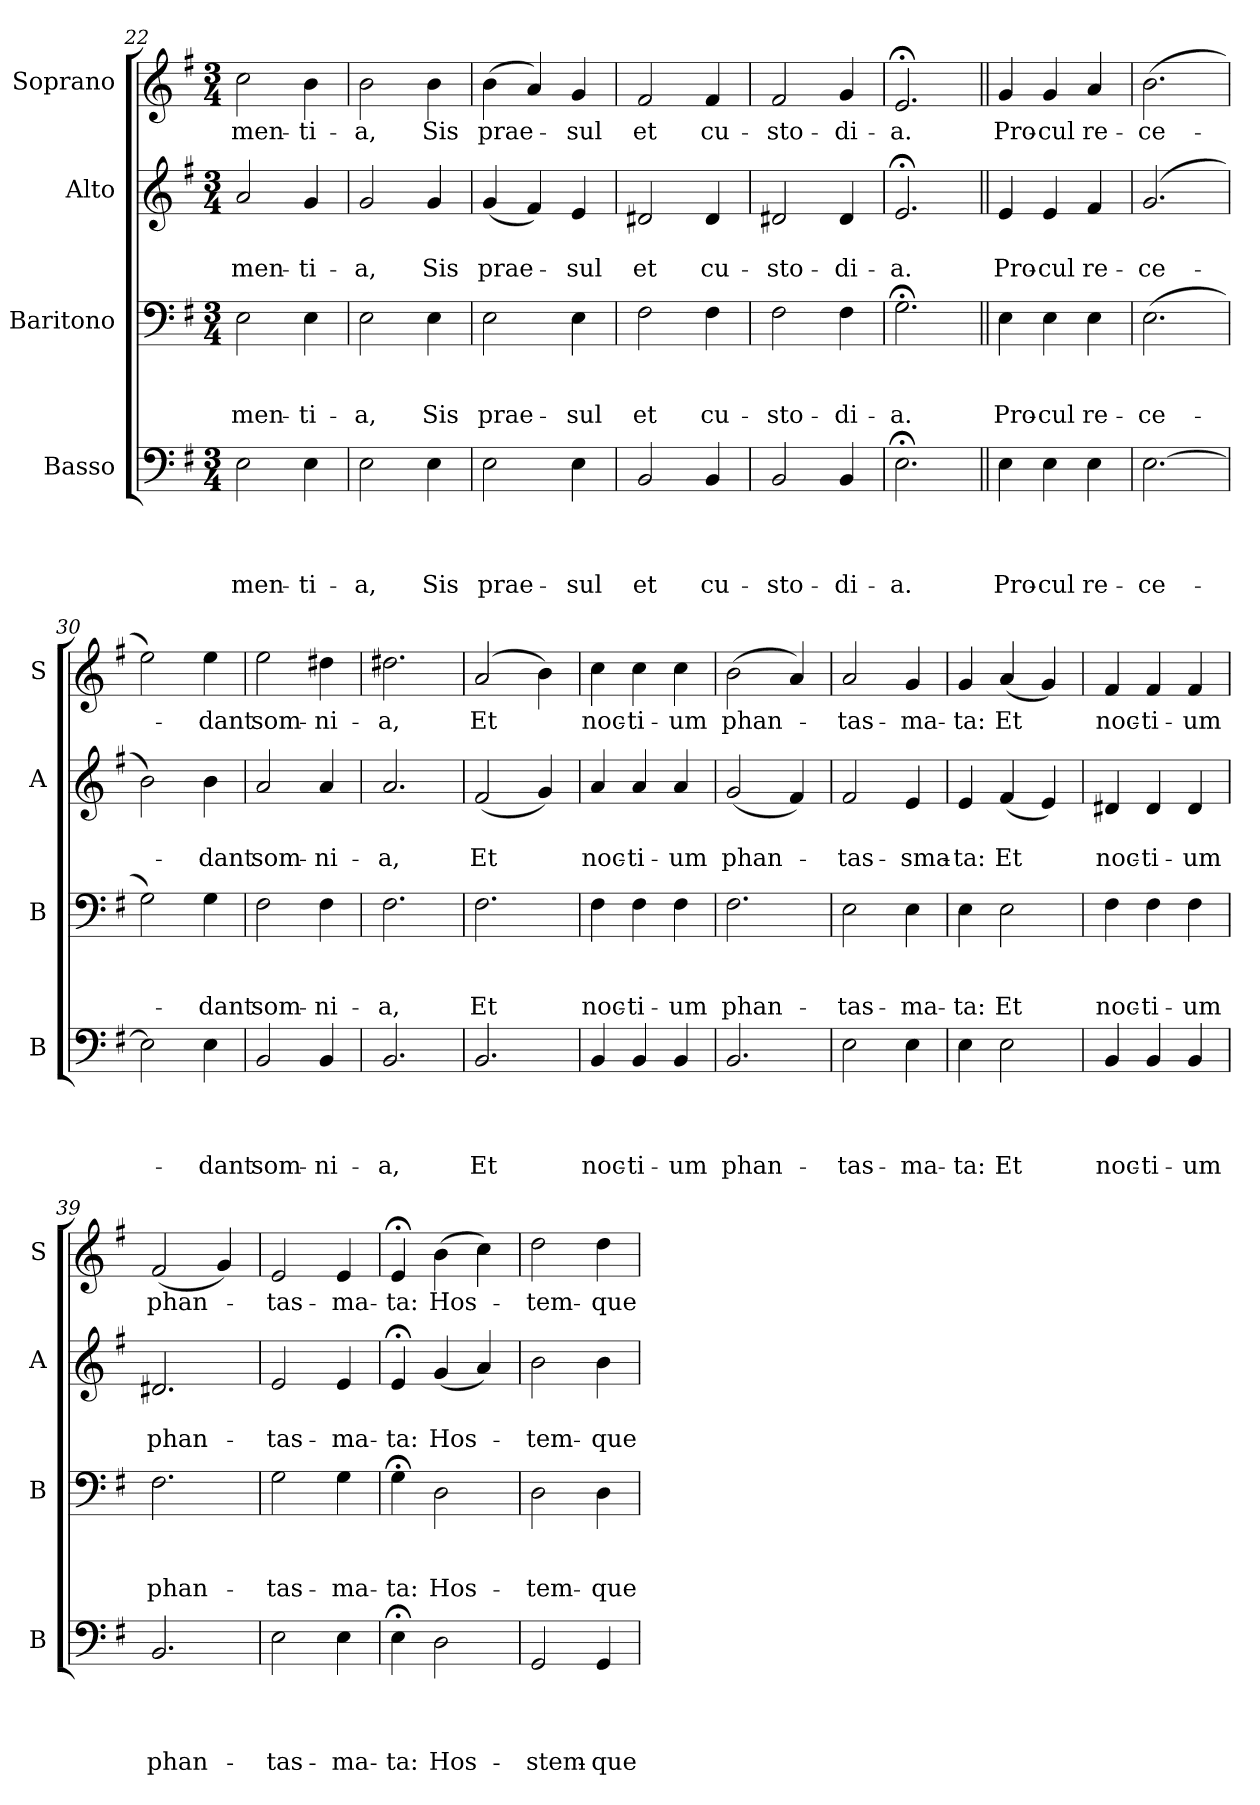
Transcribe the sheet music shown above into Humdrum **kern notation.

**kern	**text	**text	**text	**text	**kern	**text	**text	**text	**kern	**text	**text	**kern	**text
*part4	*part4	*part4	*part4	*part4	*part3	*part3	*part3	*part3	*part2	*part2	*part2	*part1	*part1
*staff4	*staff4	*staff4	*staff4	*staff4	*staff3	*staff3	*staff3	*staff3	*staff2	*staff2	*staff2	*staff1	*staff1
*I"Basso	*	*	*	*	*I"Baritono	*	*	*	*I"Alto	*	*	*I"Soprano	*
*I'B	*	*	*	*	*I'B	*	*	*	*I'A	*	*	*I'S	*
*clefF4	*	*	*	*	*clefF4	*	*	*	*clefG2	*	*	*clefG2	*
*k[f#]	*	*	*	*	*k[f#]	*	*	*	*k[f#]	*	*	*k[f#]	*
*G:	*	*	*	*	*G:	*	*	*	*G:	*	*	*G:	*
*M3/4	*	*	*	*	*M3/4	*	*	*	*M3/4	*	*	*M3/4	*
=22	=22	=22	=22	=22	=22	=22	=22	=22	=22	=22	=22	=22	=22
!	!	!	!	!LO:LY:b	!	!	!	!LO:LY:b	!	!	!LO:LY:b	!	!LO:LY:b
2E\	.	.	.	-men-	2E\	.	.	-men-	2a/	.	-men-	2cc\	-men-
!	!	!	!	!LO:LY:b	!	!	!	!LO:LY:b	!	!	!LO:LY:b	!	!LO:LY:b
4E\	.	.	.	-ti-	4E\	.	.	-ti-	4g/	.	-ti-	4b\	-ti-
=23	=23	=23	=23	=23	=23	=23	=23	=23	=23	=23	=23	=23	=23
!	!	!	!	!LO:LY:b	!	!	!	!LO:LY:b	!	!	!LO:LY:b	!	!LO:LY:b
2E\	.	.	.	-a,	2E\	.	.	-a,	2g/	.	-a,	2b\	-a,
!	!	!	!	!LO:LY:b	!	!	!	!LO:LY:b	!	!	!LO:LY:b	!	!LO:LY:b
4E\	.	.	.	Sis	4E\	.	.	Sis	4g/	.	Sis	4b\	Sis
=24	=24	=24	=24	=24	=24	=24	=24	=24	=24	=24	=24	=24	=24
!	!	!	!	!LO:LY:b	!	!	!	!LO:LY:b	!	!	!LO:LY:b	!	!LO:LY:b
2E\	.	.	.	prae-	2E\	.	.	prae-	(<4g/	.	prae-	(>4b\	prae-
.	.	.	.	.	.	.	.	.	4f#/)	.	.	4a/)	.
!	!	!	!	!LO:LY:b	!	!	!	!LO:LY:b	!	!	!LO:LY:b	!	!LO:LY:b
4E\	.	.	.	-sul	4E\	.	.	-sul	4e/	.	-sul	4g/	-sul
!!LO:PB:g=z
=25	=25	=25	=25	=25	=25	=25	=25	=25	=25	=25	=25	=25	=25
!	!	!	!	!LO:LY:b	!	!	!	!LO:LY:b	!	!	!LO:LY:b	!	!LO:LY:b
2BB/	.	.	.	et	2F#\	.	.	et	2d#X/	.	et	2f#/	et
!	!	!	!	!LO:LY:b	!	!	!	!LO:LY:b	!	!	!LO:LY:b	!	!LO:LY:b
4BB/	.	.	.	cu-	4F#\	.	.	cu-	4d#/	.	cu-	4f#/	cu-
=26	=26	=26	=26	=26	=26	=26	=26	=26	=26	=26	=26	=26	=26
!	!	!	!	!LO:LY:b	!	!	!	!LO:LY:b	!	!	!LO:LY:b	!	!LO:LY:b
2BB/	.	.	.	-sto-	2F#\	.	.	-sto-	2d#X/	.	-sto-	2f#/	-sto-
!	!	!	!	!LO:LY:b	!	!	!	!LO:LY:b	!	!	!LO:LY:b	!	!LO:LY:b
4BB/	.	.	.	-di-	4F#\	.	.	-di-	4d#/	.	-di-	4g/	-di-
=27	=27	=27	=27	=27	=27	=27	=27	=27	=27	=27	=27	=27	=27
!	!	!	!	!LO:LY:b	!	!	!	!LO:LY:b	!	!	!LO:LY:b	!	!LO:LY:b
2.E;<\	.	.	.	-a.	2.G;<\	.	.	-a.	2.e;/	.	-a.	2.e;/	-a.
=28||	=28||	=28||	=28||	=28||	=28||	=28||	=28||	=28||	=28||	=28||	=28||	=28||	=28||
!	!	!	!	!LO:LY:b	!	!	!	!LO:LY:b	!	!	!LO:LY:b	!	!LO:LY:b
4E\	.	.	.	Pro-	4E\	.	.	Pro-	4e/	.	Pro-	4g/	Pro-
!	!	!	!	!LO:LY:b	!	!	!	!LO:LY:b	!	!	!LO:LY:b	!	!LO:LY:b
4E\	.	.	.	-cul	4E\	.	.	-cul	4e/	.	-cul	4g/	-cul
!	!	!	!	!LO:LY:b	!	!	!	!LO:LY:b	!	!	!LO:LY:b	!	!LO:LY:b
4E\	.	.	.	re-	4E\	.	.	re-	4f#/	.	re-	4a/	re-
=29	=29	=29	=29	=29	=29	=29	=29	=29	=29	=29	=29	=29	=29
!	!	!	!	!LO:LY:b	!	!	!	!LO:LY:b	!	!	!LO:LY:b	!	!LO:LY:b
[>2.E\	.	.	.	-ce-	(>2.E\	.	.	-ce-	(2.g/	.	-ce-	(>2.b\	-ce-
=30	=30	=30	=30	=30	=30	=30	=30	=30	=30	=30	=30	=30	=30
2E\]	.	.	.	.	2G\)	.	.	.	2b\)	.	.	2ee\)	.
!	!	!	!	!LO:LY:b	!	!	!	!LO:LY:b	!	!	!LO:LY:b	!	!LO:LY:b
4E\	.	.	.	-dant	4G\	.	.	-dant	4b\	.	-dant	4ee\	-dant
!!LO:LB:g=z
=31	=31	=31	=31	=31	=31	=31	=31	=31	=31	=31	=31	=31	=31
!	!	!	!	!LO:LY:b	!	!	!	!LO:LY:b	!	!	!LO:LY:b	!	!LO:LY:b
2BB/	.	.	.	som-	2F#\	.	.	som-	2a/	.	som-	2ee\	som-
!	!	!	!	!LO:LY:b	!	!	!	!LO:LY:b	!	!	!LO:LY:b	!	!LO:LY:b
4BB/	.	.	.	-ni-	4F#\	.	.	-ni-	4a/	.	-ni-	4dd#X\	-ni-
=32	=32	=32	=32	=32	=32	=32	=32	=32	=32	=32	=32	=32	=32
!	!	!	!	!LO:LY:b	!	!	!	!LO:LY:b	!	!	!LO:LY:b	!	!LO:LY:b
2.BB/	.	.	.	-a,	2.F#\	.	.	-a,	2.a/	.	-a,	2.dd#X\	-a,
=33	=33	=33	=33	=33	=33	=33	=33	=33	=33	=33	=33	=33	=33
!	!	!	!	!LO:LY:b	!	!	!	!LO:LY:b	!	!	!LO:LY:b	!	!LO:LY:b
2.BB/	.	.	.	Et	2.F#\	.	.	Et	(<2f#/	.	Et	(2a/	Et
.	.	.	.	.	.	.	.	.	4g/)	.	.	4b\)	.
=34	=34	=34	=34	=34	=34	=34	=34	=34	=34	=34	=34	=34	=34
!	!	!	!	!LO:LY:b	!	!	!	!LO:LY:b	!	!	!LO:LY:b	!	!LO:LY:b
4BB/	.	.	.	noc-	4F#\	.	.	noc-	4a/	.	noc-	4cc\	noc-
!	!	!	!	!LO:LY:b	!	!	!	!LO:LY:b	!	!	!LO:LY:b	!	!LO:LY:b
4BB/	.	.	.	-ti-	4F#\	.	.	-ti-	4a/	.	-ti-	4cc\	-ti-
!	!	!	!	!LO:LY:b	!	!	!	!LO:LY:b	!	!	!LO:LY:b	!	!LO:LY:b
4BB/	.	.	.	-um	4F#\	.	.	-um	4a/	.	-um	4cc\	-um
=35	=35	=35	=35	=35	=35	=35	=35	=35	=35	=35	=35	=35	=35
!	!	!	!	!LO:LY:b	!	!	!	!LO:LY:b	!	!	!LO:LY:b	!	!LO:LY:b
2.BB/	.	.	.	phan-	2.F#\	.	.	phan-	(<2g/	.	phan-	(>2b\	phan-
.	.	.	.	.	.	.	.	.	4f#/)	.	.	4a/)	.
=36	=36	=36	=36	=36	=36	=36	=36	=36	=36	=36	=36	=36	=36
!	!	!	!	!LO:LY:b	!	!	!	!LO:LY:b	!	!	!LO:LY:b	!	!LO:LY:b
2E\	.	.	.	-tas-	2E\	.	.	-tas-	2f#/	.	-tas-	2a/	-tas-
!	!	!	!	!LO:LY:b	!	!	!	!LO:LY:b	!	!	!LO:LY:b	!	!LO:LY:b
4E\	.	.	.	-ma-	4E\	.	.	-ma-	4e/	.	-sma-	4g/	-ma-
!!LO:PB:g=z
=37	=37	=37	=37	=37	=37	=37	=37	=37	=37	=37	=37	=37	=37
!	!	!	!	!LO:LY:b	!	!	!	!LO:LY:b	!	!	!LO:LY:b	!	!LO:LY:b
4E\	.	.	.	-ta:	4E\	.	.	-ta:	4e/	.	-ta:	4g/	-ta:
!	!	!	!	!LO:LY:b	!	!	!	!LO:LY:b	!	!	!LO:LY:b	!	!LO:LY:b
2E\	.	.	.	Et	2E\	.	.	Et	(<4f#/	.	Et	(<4a/	Et
.	.	.	.	.	.	.	.	.	4e/)	.	.	4g/)	.
=38	=38	=38	=38	=38	=38	=38	=38	=38	=38	=38	=38	=38	=38
!	!	!	!	!LO:LY:b	!	!	!	!LO:LY:b	!	!	!LO:LY:b	!	!LO:LY:b
4BB/	.	.	.	noc-	4F#\	.	.	noc-	4d#X/	.	noc-	4f#/	noc-
!	!	!	!	!LO:LY:b	!	!	!	!LO:LY:b	!	!	!LO:LY:b	!	!LO:LY:b
4BB/	.	.	.	-ti-	4F#\	.	.	-ti-	4d#/	.	-ti-	4f#/	-ti-
!	!	!	!	!LO:LY:b	!	!	!	!LO:LY:b	!	!	!LO:LY:b	!	!LO:LY:b
4BB/	.	.	.	-um	4F#\	.	.	-um	4d#/	.	-um	4f#/	-um
=39	=39	=39	=39	=39	=39	=39	=39	=39	=39	=39	=39	=39	=39
!	!	!	!	!LO:LY:b	!	!	!	!LO:LY:b	!	!	!LO:LY:b	!	!LO:LY:b
2.BB/	.	.	.	phan-	2.F#\	.	.	phan-	2.d#X/	.	phan-	(<2f#/	phan-
.	.	.	.	.	.	.	.	.	.	.	.	4g/)	.
=40	=40	=40	=40	=40	=40	=40	=40	=40	=40	=40	=40	=40	=40
!	!	!	!	!LO:LY:b	!	!	!	!LO:LY:b	!	!	!LO:LY:b	!	!LO:LY:b
2E\	.	.	.	-tas-	2G\	.	.	-tas-	2e/	.	-tas-	2e/	-tas-
!	!	!	!	!LO:LY:b	!	!	!	!LO:LY:b	!	!	!LO:LY:b	!	!LO:LY:b
4E\	.	.	.	-ma-	4G\	.	.	-ma-	4e/	.	-ma-	4e/	-ma-
=41	=41	=41	=41	=41	=41	=41	=41	=41	=41	=41	=41	=41	=41
!	!	!	!	!LO:LY:b	!	!	!	!LO:LY:b	!	!	!LO:LY:b	!	!LO:LY:b
4E;<\	.	.	.	-ta:	4G;<\	.	.	-ta:	4e;/	.	-ta:	4e;/	-ta:
!	!	!	!	!LO:LY:b	!	!	!	!LO:LY:b	!	!	!LO:LY:b	!	!LO:LY:b
2D\	.	.	.	Hos-	2D\	.	.	Hos-	(<4g/	.	Hos-	(>4b\	Hos-
.	.	.	.	.	.	.	.	.	4a/)	.	.	4cc\)	.
=42	=42	=42	=42	=42	=42	=42	=42	=42	=42	=42	=42	=42	=42
!	!	!	!	!LO:LY:b	!	!	!	!LO:LY:b	!	!	!LO:LY:b	!	!LO:LY:b
2GG/	.	.	.	-stem-	2D\	.	.	-tem-	2b\	.	-tem-	2dd\	-tem-
!	!	!	!	!LO:LY:b	!	!	!	!LO:LY:b	!	!	!LO:LY:b	!	!LO:LY:b
4GG/	.	.	.	-que	4D\	.	.	-que	4b\	.	-que	4dd\	-que
=	=	=	=	=	=	=	=	=	=	=	=	=	=
*-	*-	*-	*-	*-	*-	*-	*-	*-	*-	*-	*-	*-	*-
